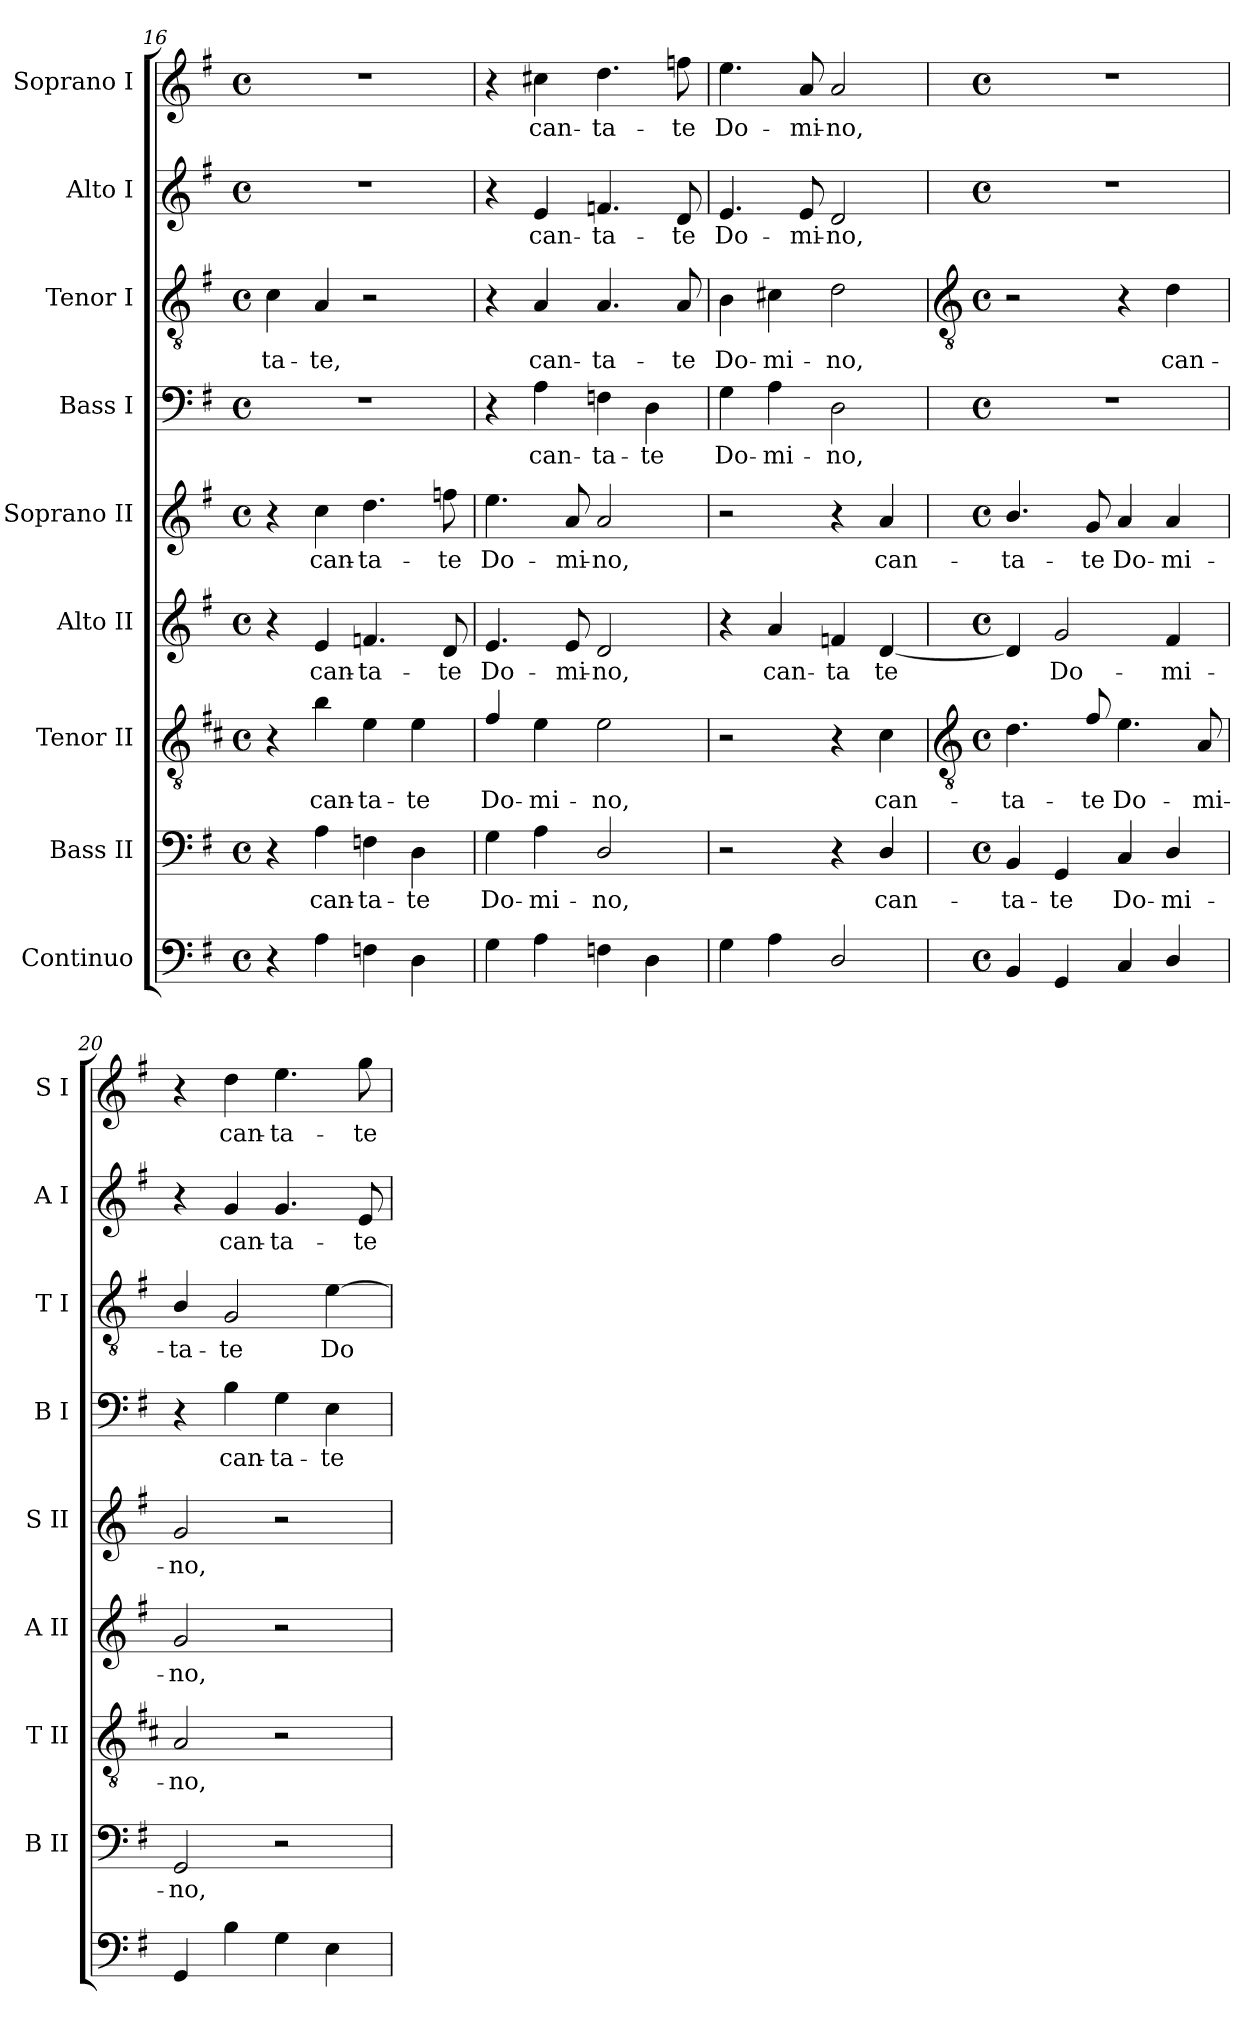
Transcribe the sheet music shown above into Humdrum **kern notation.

**kern	**kern	**text	**kern	**text	**kern	**text	**kern	**text	**kern	**text	**kern	**text	**kern	**text	**kern	**text
*part9	*part8	*part8	*part7	*part7	*part6	*part6	*part5	*part5	*part4	*part4	*part3	*part3	*part2	*part2	*part1	*part1
*staff9	*staff8	*staff8	*staff7	*staff7	*staff6	*staff6	*staff5	*staff5	*staff4	*staff4	*staff3	*staff3	*staff2	*staff2	*staff1	*staff1
*I"Continuo	*I"Bass II	*	*I"Tenor II	*	*I"Alto II	*	*I"Soprano II	*	*I"Bass I	*	*I"Tenor I	*	*I"Alto I	*	*I"Soprano I	*
*	*I'B II	*	*I'T II	*	*I'A II	*	*I'S II	*	*I'B I	*	*I'T I	*	*I'A I	*	*I'S I	*
*clefF4	*clefF4	*	*clefGv2	*	*clefG2	*	*clefG2	*	*clefF4	*	*clefGv2	*	*clefG2	*	*clefG2	*
*	*	*	*ITrd4c7	*	*	*	*	*	*	*	*	*	*	*	*	*
*k[f#]	*k[f#]	*	*k[f#]	*	*k[f#]	*	*k[f#]	*	*k[f#]	*	*k[f#]	*	*k[f#]	*	*k[f#]	*
*G:	*G:	*	*G:	*	*G:	*	*G:	*	*G:	*	*G:	*	*G:	*	*G:	*
*M4/4	*M4/4	*	*M4/4	*	*M4/4	*	*M4/4	*	*M4/4	*	*M4/4	*	*M4/4	*	*M4/4	*
*met(c)	*met(c)	*	*met(c)	*	*met(c)	*	*met(c)	*	*met(c)	*	*met(c)	*	*met(c)	*	*met(c)	*
=16	=16	=16	=16	=16	=16	=16	=16	=16	=16	=16	=16	=16	=16	=16	=16	=16
!	!	!	!	!	!	!	!	!	!	!	!	!LO:LY:b	!	!	!	!
4r	4r	.	4r	.	4r	.	4r	.	1r	.	4c	-ta-	1r	.	1r	.
!	!	!LO:LY:b	!	!LO:LY:b	!	!LO:LY:b	!	!LO:LY:b	!	!	!	!LO:LY:b	!	!	!	!
4A	4A	can-	4e	can-	4e	can-	4cc	can-	.	.	4A	-te,	.	.	.	.
!	!	!LO:LY:b	!	!LO:LY:b	!	!LO:LY:b	!	!LO:LY:b	!	!	!	!	!	!	!	!
4Fn	4Fn	-ta-	4A	-ta-	4.fn	-ta-	4.dd	-ta-	.	.	2r	.	.	.	.	.
!	!	!LO:LY:b	!	!LO:LY:b	!	!	!	!	!	!	!	!	!	!	!	!
4D	4D	-te	4A	-te	.	.	.	.	.	.	.	.	.	.	.	.
!	!	!	!	!	!	!LO:LY:b	!	!LO:LY:b	!	!	!	!	!	!	!	!
.	.	.	.	.	8d	-te	8ffn	-te	.	.	.	.	.	.	.	.
=17	=17	=17	=17	=17	=17	=17	=17	=17	=17	=17	=17	=17	=17	=17	=17	=17
!	!	!LO:LY:b	!	!LO:LY:b	!	!LO:LY:b	!	!LO:LY:b	!	!	!	!	!	!	!	!
4G	4G	Do-	4B/	Do-	4.e	Do-	4.ee	Do-	4r	.	4r	.	4r	.	4r	.
!	!	!LO:LY:b	!	!LO:LY:b	!	!	!	!	!	!LO:LY:b	!	!LO:LY:b	!	!LO:LY:b	!	!LO:LY:b
4A	4A	-mi-	4A	-mi-	.	.	.	.	4A	can-	4A	can-	4e	can-	4cc#X	can-
!	!	!	!	!	!	!LO:LY:b	!	!LO:LY:b	!	!	!	!	!	!	!	!
.	.	.	.	.	8e	-mi-	8a	-mi-	.	.	.	.	.	.	.	.
!	!	!LO:LY:b	!	!LO:LY:b	!	!LO:LY:b	!	!LO:LY:b	!	!LO:LY:b	!	!LO:LY:b	!	!LO:LY:b	!	!LO:LY:b
4Fn	2D/	-no,	2A	-no,	2d	-no,	2a	-no,	4Fn	-ta-	4.A	-ta-	4.fn	-ta-	4.dd	-ta-
!	!	!	!	!	!	!	!	!	!	!LO:LY:b	!	!	!	!	!	!
4D	.	.	.	.	.	.	.	.	4D	-te	.	.	.	.	.	.
!	!	!	!	!	!	!	!	!	!	!	!	!LO:LY:b	!	!LO:LY:b	!	!LO:LY:b
.	.	.	.	.	.	.	.	.	.	.	8A	-te	8d	-te	8ffn	-te
=18	=18	=18	=18	=18	=18	=18	=18	=18	=18	=18	=18	=18	=18	=18	=18	=18
!	!	!	!	!	!	!	!	!	!	!LO:LY:b	!	!LO:LY:b	!	!LO:LY:b	!	!LO:LY:b
4G	2r	.	2r	.	4r	.	2r	.	4G	Do-	4B	Do-	4.e	Do-	4.ee	Do-
!	!	!	!	!	!	!LO:LY:b	!	!	!	!LO:LY:b	!	!LO:LY:b	!	!	!	!
4A	.	.	.	.	4a	can-	.	.	4A	-mi-	4c#X	-mi-	.	.	.	.
!	!	!	!	!	!	!	!	!	!	!	!	!	!	!LO:LY:b	!	!LO:LY:b
.	.	.	.	.	.	.	.	.	.	.	.	.	8e	-mi-	8a	-mi-
!	!	!	!	!	!	!LO:LY:b	!	!	!	!LO:LY:b	!	!LO:LY:b	!	!LO:LY:b	!	!LO:LY:b
2D/	4r	.	4r	.	4fn	-ta	4r	.	2D	-no,	2d	-no,	2d	-no,	2a	-no,
!	!	!LO:LY:b	!	!LO:LY:b	!	!LO:LY:b	!	!LO:LY:b	!	!	!	!	!	!	!	!
.	4D/	can-	4F#	can-	[4d	te	4a	can-	.	.	.	.	.	.	.	.
!!LO:LB:g=z
=19	=19	=19	=19	=19	=19	=19	=19	=19	=19	=19	=19	=19	=19	=19	=19	=19
*	*	*	*clefGv2	*	*	*	*	*	*	*	*clefGv2	*	*	*	*	*
*M4/4	*M4/4	*	*M4/4	*	*M4/4	*	*M4/4	*	*M4/4	*	*M4/4	*	*M4/4	*	*M4/4	*
*met(c)	*met(c)	*	*met(c)	*	*met(c)	*	*met(c)	*	*met(c)	*	*met(c)	*	*met(c)	*	*met(c)	*
!	!	!LO:LY:b	!	!LO:LY:b	!	!	!	!LO:LY:b	!	!	!	!	!	!	!	!
4BB	4BB	-ta-	4.G	-ta-	4d]	.	4.b/	-ta-	1r	.	2r	.	1r	.	1r	.
!	!	!LO:LY:b	!	!	!	!LO:LY:b	!	!	!	!	!	!	!	!	!	!
4GG	4GG	-te	.	.	2g	Do-	.	.	.	.	.	.	.	.	.	.
!	!	!	!	!LO:LY:b	!	!	!	!LO:LY:b	!	!	!	!	!	!	!	!
.	.	.	8B/	-te	.	.	8g	-te	.	.	.	.	.	.	.	.
!	!	!LO:LY:b	!	!LO:LY:b	!	!	!	!LO:LY:b	!	!	!	!	!	!	!	!
4C	4C	Do-	4.A	Do-	.	.	4a	Do-	.	.	4r	.	.	.	.	.
!	!	!LO:LY:b	!	!	!	!LO:LY:b	!	!LO:LY:b	!	!	!	!LO:LY:b	!	!	!	!
4D/	4D/	-mi-	.	.	4f#	-mi-	4a	-mi-	.	.	4d	can-	.	.	.	.
!	!	!	!	!LO:LY:b	!	!	!	!	!	!	!	!	!	!	!	!
.	.	.	8D	-mi-	.	.	.	.	.	.	.	.	.	.	.	.
=20	=20	=20	=20	=20	=20	=20	=20	=20	=20	=20	=20	=20	=20	=20	=20	=20
!	!	!LO:LY:b	!	!LO:LY:b	!	!LO:LY:b	!	!LO:LY:b	!	!	!	!LO:LY:b	!	!	!	!
4GG	2GG	-no,	2D	-no,	2g	-no,	2g	-no,	4r	.	4B/	-ta-	4r	.	4r	.
!	!	!	!	!	!	!	!	!	!	!LO:LY:b	!	!LO:LY:b	!	!LO:LY:b	!	!LO:LY:b
4B	.	.	.	.	.	.	.	.	4B	can-	2G	-te	4g	can-	4dd	can-
!	!	!	!	!	!	!	!	!	!	!LO:LY:b	!	!	!	!LO:LY:b	!	!LO:LY:b
4G	2r	.	2r	.	2r	.	2r	.	4G	-ta-	.	.	4.g	-ta-	4.ee	-ta-
!	!	!	!	!	!	!	!	!	!	!LO:LY:b	!	!LO:LY:b	!	!	!	!
4E	.	.	.	.	.	.	.	.	4E	-te	[4e	Do-	.	.	.	.
!	!	!	!	!	!	!	!	!	!	!	!	!	!	!LO:LY:b	!	!LO:LY:b
.	.	.	.	.	.	.	.	.	.	.	.	.	8e	-te	8gg	-te
=	=	=	=	=	=	=	=	=	=	=	=	=	=	=	=	=
*-	*-	*-	*-	*-	*-	*-	*-	*-	*-	*-	*-	*-	*-	*-	*-	*-
